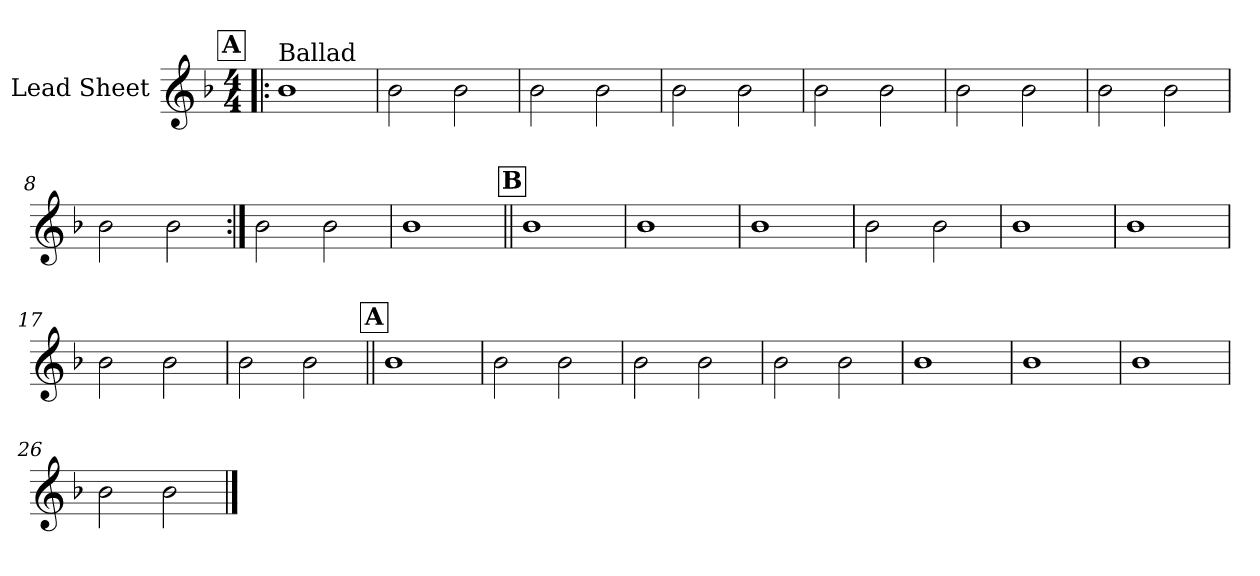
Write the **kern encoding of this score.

**kern
*part1
*staff1
*I"Lead Sheet
*clefG2
*k[b-]
*F:
*M4/4
!!LO:REH:place=s1:a:fs=14:t=A
=1!|:
!LO:TX:a:t=Ballad
1b-
=2
2b-\
2b-\
=3
2b-\
2b-\
=4
2b-\
2b-\
!!LO:LB:g=z
=5
2b-\
2b-\
=6
2b-\
2b-\
=7
2b-\
2b-\
=8
2b-\
2b-\
!!LO:LB:g=z
=9:|!
2b-\
2b-\
=10
1b-
!!LO:LB:g=z
!!LO:REH:place=s1:a:fs=14:t=B
=11||
1b-
=12
1b-
=13
1b-
=14
2b-\
2b-\
!!LO:LB:g=z
=15
1b-
=16
1b-
=17
2b-\
2b-\
=18
2b-\
2b-\
!!LO:LB:g=z
!!LO:REH:place=s1:a:fs=14:t=A
=19||
1b-
=20
2b-\
2b-\
=21
2b-\
2b-\
=22
2b-\
2b-\
!!LO:LB:g=z
=23
1b-
=24
1b-
=25
1b-
=26
2b-\
2b-\
==
*-
